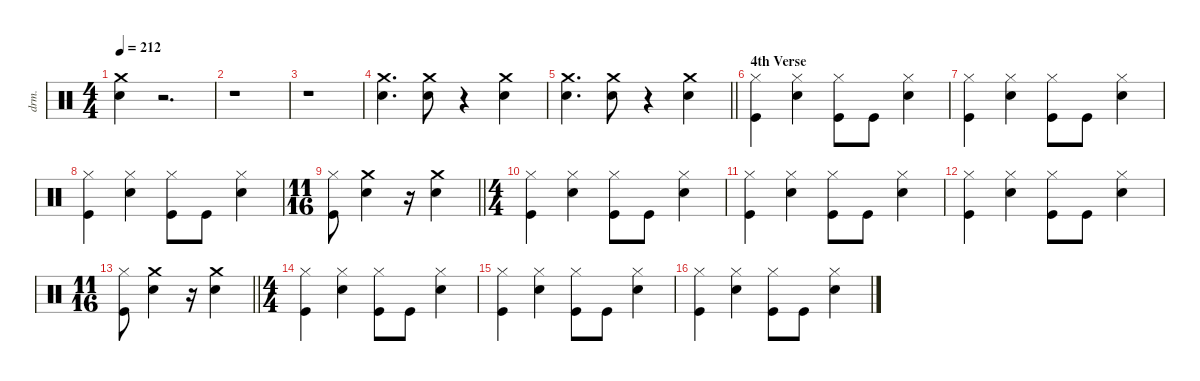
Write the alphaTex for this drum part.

\defaultSystemsLayout 4
\hideDynamics
\bracketExtendMode nobrackets
\track ("Lars Ulrich" "drm.") {instrument percussion}
\staff {score}
\articulation defaults
\ts (4 4)
\tempo 212
\clef neutral
\ks c
("Snare (hit) 2" "Crash medium (hit)").4{dy fff} r.2{d} |
r.1 |
r.1 |
("Snare (hit) 2" "Crash medium (hit)").4{d} ("Snare (hit) 2" "Crash medium (hit)").8 r.4 ("Snare (hit) 2" "Crash medium (hit)").4 |
\barLineRight lightlight
("Snare (hit) 2" "Crash medium (hit)").4{d} ("Snare (hit) 2" "Crash medium (hit)").8 r.4 ("Snare (hit) 2" "Crash medium (hit)").4 |
\section ("" "4th Verse")
("Hi-Hat (closed)" "Kick (hit)").4 ("Snare (hit) 2" "Hi-Hat (closed)").4 ("Kick (hit)" "Hi-Hat (closed)").8 "Kick (hit)".8 ("Snare (hit) 2" "Hi-Hat (closed)").4 |
("Kick (hit)" "Hi-Hat (closed)").4 ("Snare (hit) 2" "Hi-Hat (closed)").4 ("Hi-Hat (closed)" "Kick (hit)").8 "Kick (hit)".8 ("Snare (hit) 2" "Hi-Hat (closed)").4 |
("Kick (hit)" "Hi-Hat (closed)").4 ("Snare (hit) 2" "Hi-Hat (closed)").4 ("Kick (hit)" "Hi-Hat (closed)").8 "Kick (hit)".8 ("Hi-Hat (closed)" "Snare (hit) 2").4 |
\ts (11 16)
\beaming (8 3 2)
\barLineRight lightlight
("Kick (hit)" "Hi-Hat (closed)").8 ("Crash medium (hit)" "Snare (hit) 2").4 r.16 ("Crash medium (hit)" "Snare (hit) 2").4 |
\ts (4 4)
\beaming (8 2 2 2 2)
("Hi-Hat (closed)" "Kick (hit)").4 ("Snare (hit) 2" "Hi-Hat (closed)").4 ("Kick (hit)" "Hi-Hat (closed)").8 "Kick (hit)".8 ("Snare (hit) 2" "Hi-Hat (closed)").4 |
("Kick (hit)" "Hi-Hat (closed)").4 ("Snare (hit) 2" "Hi-Hat (closed)").4 ("Hi-Hat (closed)" "Kick (hit)").8 "Kick (hit)".8 ("Snare (hit) 2" "Hi-Hat (closed)").4 |
("Kick (hit)" "Hi-Hat (closed)").4 ("Snare (hit) 2" "Hi-Hat (closed)").4 ("Kick (hit)" "Hi-Hat (closed)").8 "Kick (hit)".8 ("Hi-Hat (closed)" "Snare (hit) 2").4 |
\ts (11 16)
\beaming (8 3 2)
\barLineRight lightlight
("Kick (hit)" "Hi-Hat (closed)").8 ("Crash medium (hit)" "Snare (hit) 2").4 r.16 ("Crash medium (hit)" "Snare (hit) 2").4 |
\ts (4 4)
\beaming (8 2 2 2 2)
("Hi-Hat (closed)" "Kick (hit)").4 ("Snare (hit) 2" "Hi-Hat (closed)").4 ("Kick (hit)" "Hi-Hat (closed)").8 "Kick (hit)".8 ("Snare (hit) 2" "Hi-Hat (closed)").4 |
("Kick (hit)" "Hi-Hat (closed)").4 ("Snare (hit) 2" "Hi-Hat (closed)").4 ("Hi-Hat (closed)" "Kick (hit)").8 "Kick (hit)".8 ("Snare (hit) 2" "Hi-Hat (closed)").4 |
("Kick (hit)" "Hi-Hat (closed)").4 ("Snare (hit) 2" "Hi-Hat (closed)").4 ("Kick (hit)" "Hi-Hat (closed)").8 "Kick (hit)".8 ("Hi-Hat (closed)" "Snare (hit) 2").4
